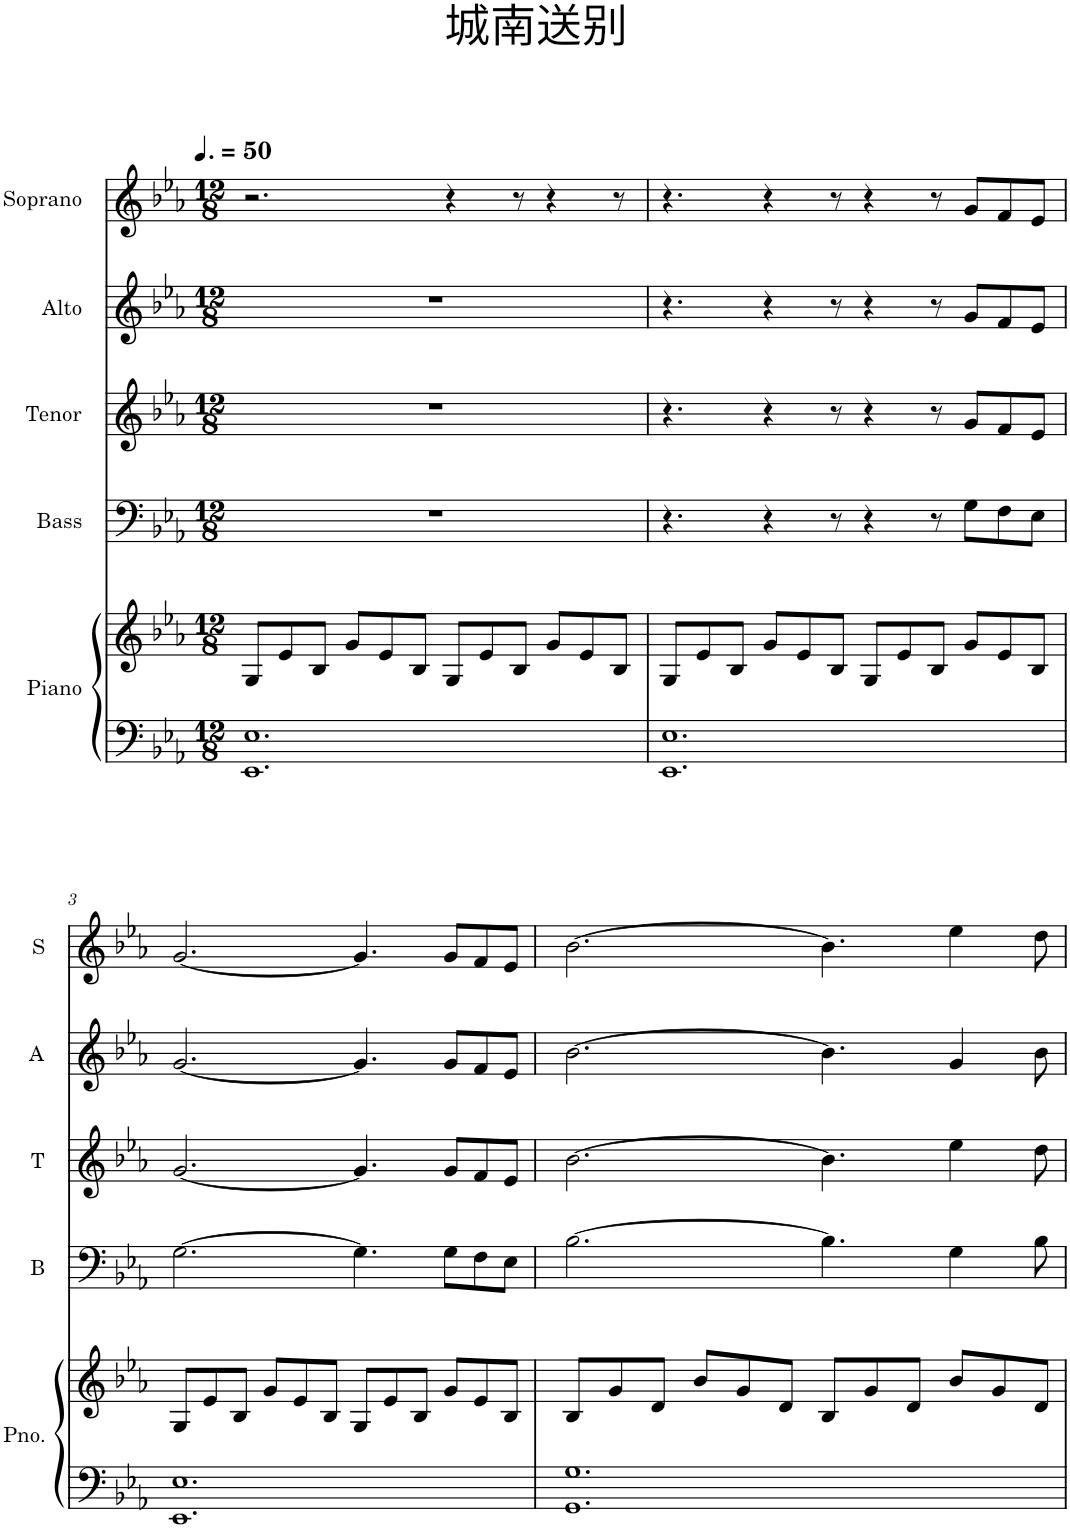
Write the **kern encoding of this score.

**kern	**kern	**kern	**kern	**kern	**kern
*part5	*part5	*part4	*part3	*part2	*part1
*staff6	*staff5	*staff4	*staff3	*staff2	*staff1
*I"Piano	*	*I"Bass	*I"Tenor	*I"Alto	*I"Soprano
*I'Pno.	*	*I'B	*I'T	*I'A	*I'S
*clefF4	*clefG2	*clefF4	*clefG2	*clefG2	*clefG2
*k[b-e-a-]	*k[b-e-a-]	*k[b-e-a-]	*k[b-e-a-]	*k[b-e-a-]	*k[b-e-a-]
*M12/8	*M12/8	*M12/8	*M12/8	*M12/8	*M12/8
*MM75	*MM75	*MM75	*MM75	*MM75	*MM75
=1	=1	=1	=1	=1	=1
1.EE- 1.E-	8G/L	1.r	1.r	1.r	2.r
.	8e-/	.	.	.	.
.	8B-/J	.	.	.	.
.	8g/L	.	.	.	.
.	8e-/	.	.	.	.
.	8B-/J	.	.	.	.
.	8G/L	.	.	.	4r
.	8e-/	.	.	.	.
.	8B-/J	.	.	.	8r
.	8g/L	.	.	.	4r
.	8e-/	.	.	.	.
.	8B-/J	.	.	.	8r
=2	=2	=2	=2	=2	=2
1.EE- 1.E-	8G/L	4.r	4.r	4.r	4.r
.	8e-/	.	.	.	.
.	8B-/J	.	.	.	.
.	8g/L	4r	4r	4r	4r
.	8e-/	.	.	.	.
.	8B-/J	8r	8r	8r	8r
.	8G/L	4r	4r	4r	4r
.	8e-/	.	.	.	.
.	8B-/J	8r	8r	8r	8r
.	8g/L	8G\L	8g/L	8g/L	8g/L
.	8e-/	8F\	8f/	8f/	8f/
.	8B-/J	8E-\J	8e-/J	8e-/J	8e-/J
!!LO:LB:g=z
=3	=3	=3	=3	=3	=3
1.EE- 1.E-	8G/L	[2.G\	[2.g/	[2.g/	[2.g/
.	8e-/	.	.	.	.
.	8B-/J	.	.	.	.
.	8g/L	.	.	.	.
.	8e-/	.	.	.	.
.	8B-/J	.	.	.	.
.	8G/L	4.G\]	4.g/]	4.g/]	4.g/]
.	8e-/	.	.	.	.
.	8B-/J	.	.	.	.
.	8g/L	8G\L	8g/L	8g/L	8g/L
.	8e-/	8F\	8f/	8f/	8f/
.	8B-/J	8E-\J	8e-/J	8e-/J	8e-/J
=4	=4	=4	=4	=4	=4
1.GG 1.G	8B-/L	[2.B-\	[2.b-\	[2.b-\	[2.b-\
.	8g/	.	.	.	.
.	8d/J	.	.	.	.
.	8b-/L	.	.	.	.
.	8g/	.	.	.	.
.	8d/J	.	.	.	.
.	8B-/L	4.B-\]	4.b-\]	4.b-\]	4.b-\]
.	8g/	.	.	.	.
.	8d/J	.	.	.	.
.	8b-/L	4G\	4ee-\	4g/	4ee-\
.	8g/	.	.	.	.
.	8d/J	8B-\	8dd\	8b-\	8dd\
=	=	=	=	=	=
*-	*-	*-	*-	*-	*-
